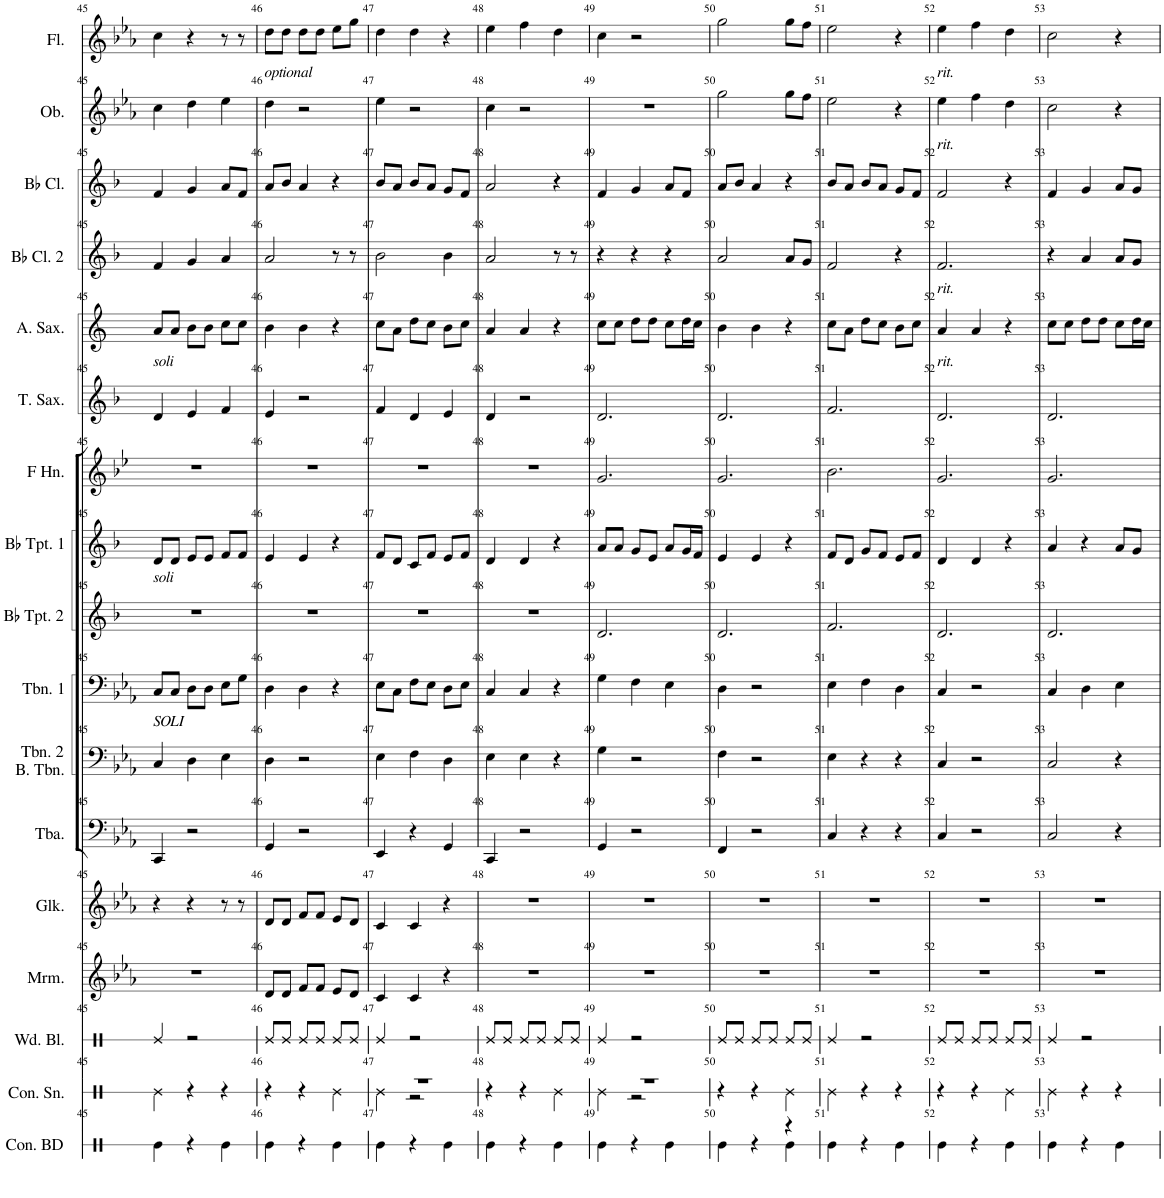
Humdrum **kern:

**kern	**kern	**kern	**kern	**kern	**kern	**kern	**kern	**kern	**kern	**kern	**kern	**kern	**kern	**kern	**kern	**kern
*part17	*part16	*part15	*part14	*part13	*part12	*part11	*part10	*part9	*part8	*part7	*part6	*part5	*part4	*part3	*part2	*part1
*staff17	*staff16	*staff15	*staff14	*staff13	*staff12	*staff11	*staff10	*staff9	*staff8	*staff7	*staff6	*staff5	*staff4	*staff3	*staff2	*staff1
*I"Concert Bass Drum	*I"Concert Snare Drum	*I"Wood Blocks	*I"Marimba	*I"Glockenspiel	*I"Tuba	*I"Trombone 2 Bass Trombone	*I"Trombone 1	*I"Bb Trumpet 2	*I"Bb Trumpet 1	*I"Horn in F	*I"Tenor Saxophone	*I"Alto Saxophone	*I"Bb Clarinet 2	*I"Bb Clarinet 1	*I"Oboe	*I"Flute
*I'Con. BD	*I'Con. Sn.	*I'Wd. Bl.	*I'Mrm.	*I'Glk.	*I'Tba.	*I'Tbn. 2 B. Tbn.	*I'Tbn. 1	*I'Bb Tpt. 2	*I'Bb Tpt. 1	*	*I'T. Sax.	*I'A. Sax.	*I'Bb Cl. 2	*I'Bb Cl.	*I'Ob.	*I'Fl.
!!LO:PB:g=z
*clefX	*clefX	*clefX	*clefG2	*clefG2	*clefF4	*clefF4	*clefF4	*clefG2	*clefG2	*clefG2	*clefG2	*clefG2	*clefG2	*clefG2	*clefG2	*clefG2
*	*	*	*	*Trd-14c-24	*	*	*	*Trd1c2	*Trd1c2	*Trd4c7	*Trd8c14	*Trd5c9	*Trd1c2	*Trd1c2	*	*
*k[b-e-a-]	*k[b-e-a-]	*k[b-e-a-]	*k[b-e-a-]	*k[b-e-a-]	*k[b-e-a-]	*k[b-e-a-]	*k[b-e-a-]	*k[b-]	*k[b-]	*k[b-e-]	*k[b-]	*k[]	*k[b-]	*k[b-]	*k[b-e-a-]	*k[b-e-a-]
*M3/4	*M3/4	*M3/4	*M3/4	*M3/4	*M3/4	*M3/4	*M3/4	*M3/4	*M3/4	*M3/4	*M3/4	*M3/4	*M3/4	*M3/4	*M3/4	*M3/4
=45	=45	=45	=45	=45	=45	=45	=45	=45	=45	=45	=45	=45	=45	=45	=45	=45
!	!	!	!	!	!	!	!	!	!	!	!	!LO:TX:b:i:t=soli	!	!	!	!
!	!	!	!	!	!	!	!	!	!LO:TX:b:i:t=soli	!	!	!	!	!	!	!
!	!	!	!	!	!	!	!LO:TX:b:i:t=SOLI	!	!	!	!	!	!	!	!	!
4Re\	4Re\	4Re/	2.r	4r	4CC/	4C/	8C/L	2.r	8d/L	2.r	4d/	8a/L	4f/	4f/	4cc\	4cc\
.	.	.	.	.	.	.	8C/J	.	8d/J	.	.	8a/J	.	.	.	.
4r	4r	2r	.	4r	2r	4D\	8D\L	.	8e/L	.	4e/	8b\L	4g/	4g/	4dd\	4r
.	.	.	.	.	.	.	8D\J	.	8e/J	.	.	8b\J	.	.	.	.
4Re\	4r	.	.	8r	.	4E-\	8E-\L	.	8f/L	.	4f/	8cc\L	4a/	8a/L	4ee-\	8r
.	.	.	.	8r	.	.	8G\J	.	8f/J	.	.	8cc\J	.	8f/J	.	8r
=46	=46	=46	=46	=46	=46	=46	=46	=46	=46	=46	=46	=46	=46	=46	=46	=46
!	!	!	!	!	!	!	!	!	!	!	!	!	!	!	!	!LO:TX:b:i:t=optional
4Re\	4r	8Re/L	8d/L	8d/L	4GG/	4D\	4D\	2.r	4e/	2.r	4e/	4b\	2a/	8a/L	4dd\	8dd\L
.	.	8Re/J	8d/J	8d/J	.	.	.	.	.	.	.	.	.	8b-/J	.	8dd\J
4r	4r	8Re/L	8f/L	8f/L	2r	2r	4D\	.	4e/	.	2r	4b\	.	4a/	2r	8dd\L
.	.	8Re/J	8f/J	8f/J	.	.	.	.	.	.	.	.	.	.	.	8dd\J
4Re\	4Re\	8Re/L	8e-/L	8e-/L	.	.	4r	.	4r	.	.	4r	8r	4r	.	8ee-\L
.	.	8Re/J	8d/J	8d/J	.	.	.	.	.	.	.	.	8r	.	.	8gg\J
=47	=47	=47	=47	=47	=47	=47	=47	=47	=47	=47	=47	=47	=47	=47	=47	=47
*	*^	*	*	*	*	*	*	*	*	*	*	*	*	*	*	*
4Re\	2.r	4Re\	4Re/	4c/	4c/	4EE-/	4E-\	8E-\L	2.r	8f/L	2.r	4f/	8cc\L	2b-\	8b-/L	4ee-\	4dd\
.	.	.	.	.	.	.	.	8C\J	.	8d/J	.	.	8a\J	.	8a/J	.	.
4r	.	2r	2r	4c/	4c/	4r	4F\	8F\L	.	8c/L	.	4d/	8dd\L	.	8b-/L	2r	4dd\
.	.	.	.	.	.	.	.	8E-\J	.	8f/J	.	.	8cc\J	.	8a/J	.	.
4Re\	.	.	.	4r	4r	4GG/	4D\	8D\L	.	8e/L	.	4e/	8b\L	4b-\	8g/L	.	4r
.	.	.	.	.	.	.	.	8E-\J	.	8f/J	.	.	8cc\J	.	8f/J	.	.
*	*v	*v	*	*	*	*	*	*	*	*	*	*	*	*	*	*	*
=48	=48	=48	=48	=48	=48	=48	=48	=48	=48	=48	=48	=48	=48	=48	=48	=48
4Re\	4r	8Re/L	2.r	2.r	4CC/	4E-\	4C/	2.r	4d/	2.r	4d/	4a/	2a/	2a/	4cc\	4ee-\
.	.	8Re/J	.	.	.	.	.	.	.	.	.	.	.	.	.	.
4r	4r	8Re/L	.	.	2r	4E-\	4C/	.	4d/	.	2r	4a/	.	.	2r	4ff\
.	.	8Re/J	.	.	.	.	.	.	.	.	.	.	.	.	.	.
4Re\	4Re\	8Re/L	.	.	.	4r	4r	.	4r	.	.	4r	8r	4r	.	4dd\
.	.	8Re/J	.	.	.	.	.	.	.	.	.	.	8r	.	.	.
=49	=49	=49	=49	=49	=49	=49	=49	=49	=49	=49	=49	=49	=49	=49	=49	=49
*	*^	*	*	*	*	*	*	*	*	*	*	*	*	*	*	*
4Re\	2.r	4Re\	4Re/	2.r	2.r	4GG/	4G\	4G\	2.d/	8a/L	2.g/	2.d/	8cc\L	4r	4f/	2.r	4cc\
.	.	.	.	.	.	.	.	.	.	8a/J	.	.	8cc\J	.	.	.	.
4r	.	2r	2r	.	.	2r	2r	4F\	.	8g/L	.	.	8dd\L	4r	4g/	.	2r
.	.	.	.	.	.	.	.	.	.	8e/J	.	.	8dd\J	.	.	.	.
4Re\	.	.	.	.	.	.	.	4E-\	.	8a/L	.	.	8cc\L	4r	8a/L	.	.
.	.	.	.	.	.	.	.	.	.	16g/L	.	.	16dd\L	.	8f/J	.	.
.	.	.	.	.	.	.	.	.	.	16f/JJ	.	.	16cc\JJ	.	.	.	.
=50	=50	=50	=50	=50	=50	=50	=50	=50	=50	=50	=50	=50	=50	=50	=50	=50	=50
4Re\	4r	2ryy	8Re/L	2.r	2.r	4FF/	4F\	4D\	2.d/	4e/	2.g/	2.d/	4b\	2a/	8a/L	2gg\	2gg\
.	.	.	8Re/J	.	.	.	.	.	.	.	.	.	.	.	8b-/J	.	.
4r	4r	.	8Re/L	.	.	2r	2r	2r	.	4e/	.	.	4b\	.	4a/	.	.
.	.	.	8Re/J	.	.	.	.	.	.	.	.	.	.	.	.	.	.
4Re\	4Re\	4r	8Re/L	.	.	.	.	.	.	4r	.	.	4r	8a/L	4r	8gg\L	8gg\L
.	.	.	8Re/J	.	.	.	.	.	.	.	.	.	.	8g/J	.	8ff\J	8ff\J
*	*v	*v	*	*	*	*	*	*	*	*	*	*	*	*	*	*	*
=51	=51	=51	=51	=51	=51	=51	=51	=51	=51	=51	=51	=51	=51	=51	=51	=51
4Re\	4Re\	4Re/	2.r	2.r	4C/	4E-\	4E-\	2.f/	8f/L	2.b-\	2.f/	8cc\L	2f/	8b-/L	2ee-\	2ee-\
.	.	.	.	.	.	.	.	.	8d/J	.	.	8a\J	.	8a/J	.	.
4r	4r	2r	.	.	4r	4r	4F\	.	8g/L	.	.	8dd\L	.	8b-/L	.	.
.	.	.	.	.	.	.	.	.	8f/J	.	.	8cc\J	.	8a/J	.	.
4Re\	4r	.	.	.	4r	4r	4D\	.	8e/L	.	.	8b\L	4r	8g/L	4r	4r
.	.	.	.	.	.	.	.	.	8f/J	.	.	8cc\J	.	8f/J	.	.
=52	=52	=52	=52	=52	=52	=52	=52	=52	=52	=52	=52	=52	=52	=52	=52	=52
!	!	!	!	!	!	!	!	!	!	!	!	!	!	!	!	!LO:TX:b:i:t=rit.
!	!	!	!	!	!	!	!	!	!	!	!	!	!	!	!LO:TX:b:i:t=rit.	!
!	!	!	!	!	!	!	!	!	!	!	!	!	!LO:TX:b:i:t=rit.	!	!	!
!	!	!	!	!	!	!	!	!	!	!	!	!LO:TX:b:i:t=rit.	!	!	!	!
4Re\	4r	8Re/L	2.r	2.r	4C/	4C/	4C/	2.d/	4d/	2.g/	2.d/	4a/	2.f/	2f/	4ee-\	4ee-\
.	.	8Re/J	.	.	.	.	.	.	.	.	.	.	.	.	.	.
4r	4r	8Re/L	.	.	2r	2r	2r	.	4d/	.	.	4a/	.	.	4ff\	4ff\
.	.	8Re/J	.	.	.	.	.	.	.	.	.	.	.	.	.	.
4Re\	4Re\	8Re/L	.	.	.	.	.	.	4r	.	.	4r	.	4r	4dd\	4dd\
.	.	8Re/J	.	.	.	.	.	.	.	.	.	.	.	.	.	.
=53	=53	=53	=53	=53	=53	=53	=53	=53	=53	=53	=53	=53	=53	=53	=53	=53
4Re\	4Re\	4Re/	2.r	2.r	2C/	2C/	4C/	2.d/	4a/	2.g/	2.d/	8cc\L	4r	4f/	2cc\	2cc\
.	.	.	.	.	.	.	.	.	.	.	.	8cc\J	.	.	.	.
4r	4r	2r	.	.	.	.	4D\	.	4r	.	.	8dd\L	4a/	4g/	.	.
.	.	.	.	.	.	.	.	.	.	.	.	8dd\J	.	.	.	.
4Re\	4r	.	.	.	4r	4r	4E-\	.	8a/L	.	.	8cc\L	8a/L	8a/L	4r	4r
.	.	.	.	.	.	.	.	.	8g/J	.	.	16dd\L	8g/J	8g/J	.	.
.	.	.	.	.	.	.	.	.	.	.	.	16cc\JJ	.	.	.	.
=	=	=	=	=	=	=	=	=	=	=	=	=	=	=	=	=
*-	*-	*-	*-	*-	*-	*-	*-	*-	*-	*-	*-	*-	*-	*-	*-	*-
